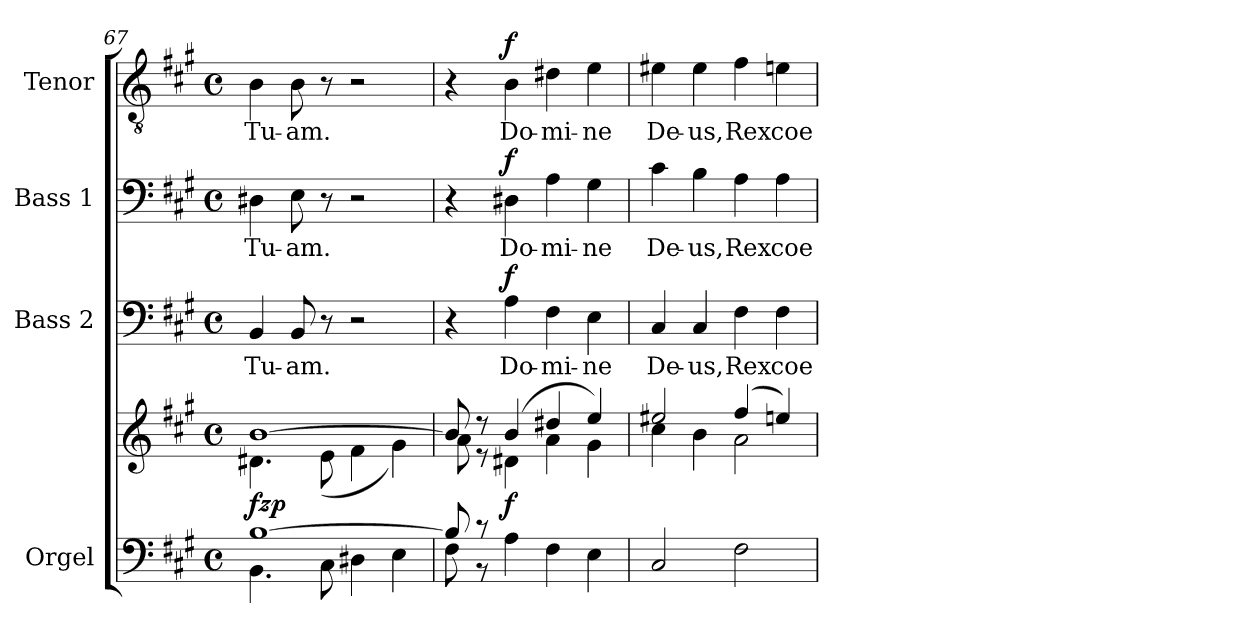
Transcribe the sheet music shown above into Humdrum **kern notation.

**kern	**kern	**dynam	**kern	**text	**dynam	**kern	**text	**dynam	**kern	**text	**dynam
*part4	*part4	*part4	*part3	*part3	*part3	*part2	*part2	*part2	*part1	*part1	*part1
*staff5	*staff4	*staff4/5	*staff3	*staff3	*staff3	*staff2	*staff2	*staff2	*staff1	*staff1	*staff1
*I"Orgel	*	*	*I"Bass 2	*	*	*I"Bass 1	*	*	*I"Tenor	*	*
*I'Org.	*	*	*I'B2.	*	*	*I'B1.	*	*	*I'T.	*	*
*clefF4	*clefG2	*	*clefF4	*	*	*clefF4	*	*	*clefGv2	*	*
*k[f#c#g#]	*k[f#c#g#]	*	*k[f#c#g#]	*	*	*k[f#c#g#]	*	*	*k[f#c#g#]	*	*
*A:	*A:	*	*A:	*	*	*A:	*	*	*A:	*	*
*M4/4	*M4/4	*	*M4/4	*	*	*M4/4	*	*	*M4/4	*	*
*met(c)	*met(c)	*	*met(c)	*	*	*met(c)	*	*	*met(c)	*	*
=67	=67	=67	=67	=67	=67	=67	=67	=67	=67	=67	=67
*^	*^	*	*	*	*	*	*	*	*	*	*
!	!	!	!	!LO:DY:b	!	!LO:LY:b	!	!	!LO:LY:b	!	!	!LO:LY:b	!
!	!	!	!	!LO:DY:n=1:b	!	!	!	!	!	!	!	!	!
[>1B	4.BB\	[>1b	4.d#X\	fz p	4BB/	Tu-	.	4D#X\	Tu-	.	4B\	Tu-	.
!	!	!	!	!	!	!LO:LY:b	!	!	!LO:LY:b	!	!	!LO:LY:b	!
.	.	.	.	.	8BB/	-am.	.	8E\	-am.	.	8B\	-am.	.
.	8C#\	.	(<8e\	.	8r	.	.	8r	.	.	8r	.	.
.	4D#X\	.	4f#\	.	2r	.	.	2r	.	.	2r	.	.
.	4E\	.	4g#\)	.	.	.	.	.	.	.	.	.	.
=68	=68	=68	=68	=68	=68	=68	=68	=68	=68	=68	=68	=68	=68
8B/]	8F#\	8b/]	8a\	.	4r	.	.	4r	.	.	4r	.	.
8r	8r	8r	8r	.	.	.	.	.	.	.	.	.	.
!	!	!	!	!LO:DY:b	!	!LO:LY:b	!LO:DY:a	!	!LO:LY:b	!LO:DY:a	!	!LO:LY:b	!LO:DY:a
4A\	2.ryy	(4b/	4d#X\	f	4A\	Do-	f	4D#X\	Do-	f	4B\	Do-	f
!	!	!	!	!	!	!LO:LY:b	!	!	!LO:LY:b	!	!	!LO:LY:b	!
4F#\	.	4dd#X/	4a\	.	4F#\	-mi-	.	4A\	-mi-	.	4d#X\	-mi-	.
!	!	!	!	!	!	!LO:LY:b	!	!	!LO:LY:b	!	!	!LO:LY:b	!
4E\	.	4ee/)	4g#\	.	4E\	-ne	.	4G#\	-ne	.	4e\	-ne	.
*v	*v	*	*	*	*	*	*	*	*	*	*	*	*
=69	=69	=69	=69	=69	=69	=69	=69	=69	=69	=69	=69	=69
!	!	!	!	!	!LO:LY:b	!	!	!LO:LY:b	!	!	!LO:LY:b	!
2C#/	2ee#X/	4cc#\	.	4C#/	De-	.	4c#\	De-	.	4e#X\	De-	.
!	!	!	!	!	!LO:LY:b	!	!	!LO:LY:b	!	!	!LO:LY:b	!
.	.	4b\	.	4C#/	-us,	.	4B\	-us,	.	4e#\	-us,	.
!	!	!	!	!	!LO:LY:b	!	!	!LO:LY:b	!	!	!LO:LY:b	!
2F#\	(4ff#/	2a\	.	4F#\	Rex	.	4A\	Rex	.	4f#\	Rex	.
!	!	!	!	!	!LO:LY:b	!	!	!LO:LY:b	!	!	!LO:LY:b	!
.	4een/)	.	.	4F#\	coe-	.	4A\	coe-	.	4en\	coe-	.
*	*v	*v	*	*	*	*	*	*	*	*	*	*
=	=	=	=	=	=	=	=	=	=	=	=
*-	*-	*-	*-	*-	*-	*-	*-	*-	*-	*-	*-
